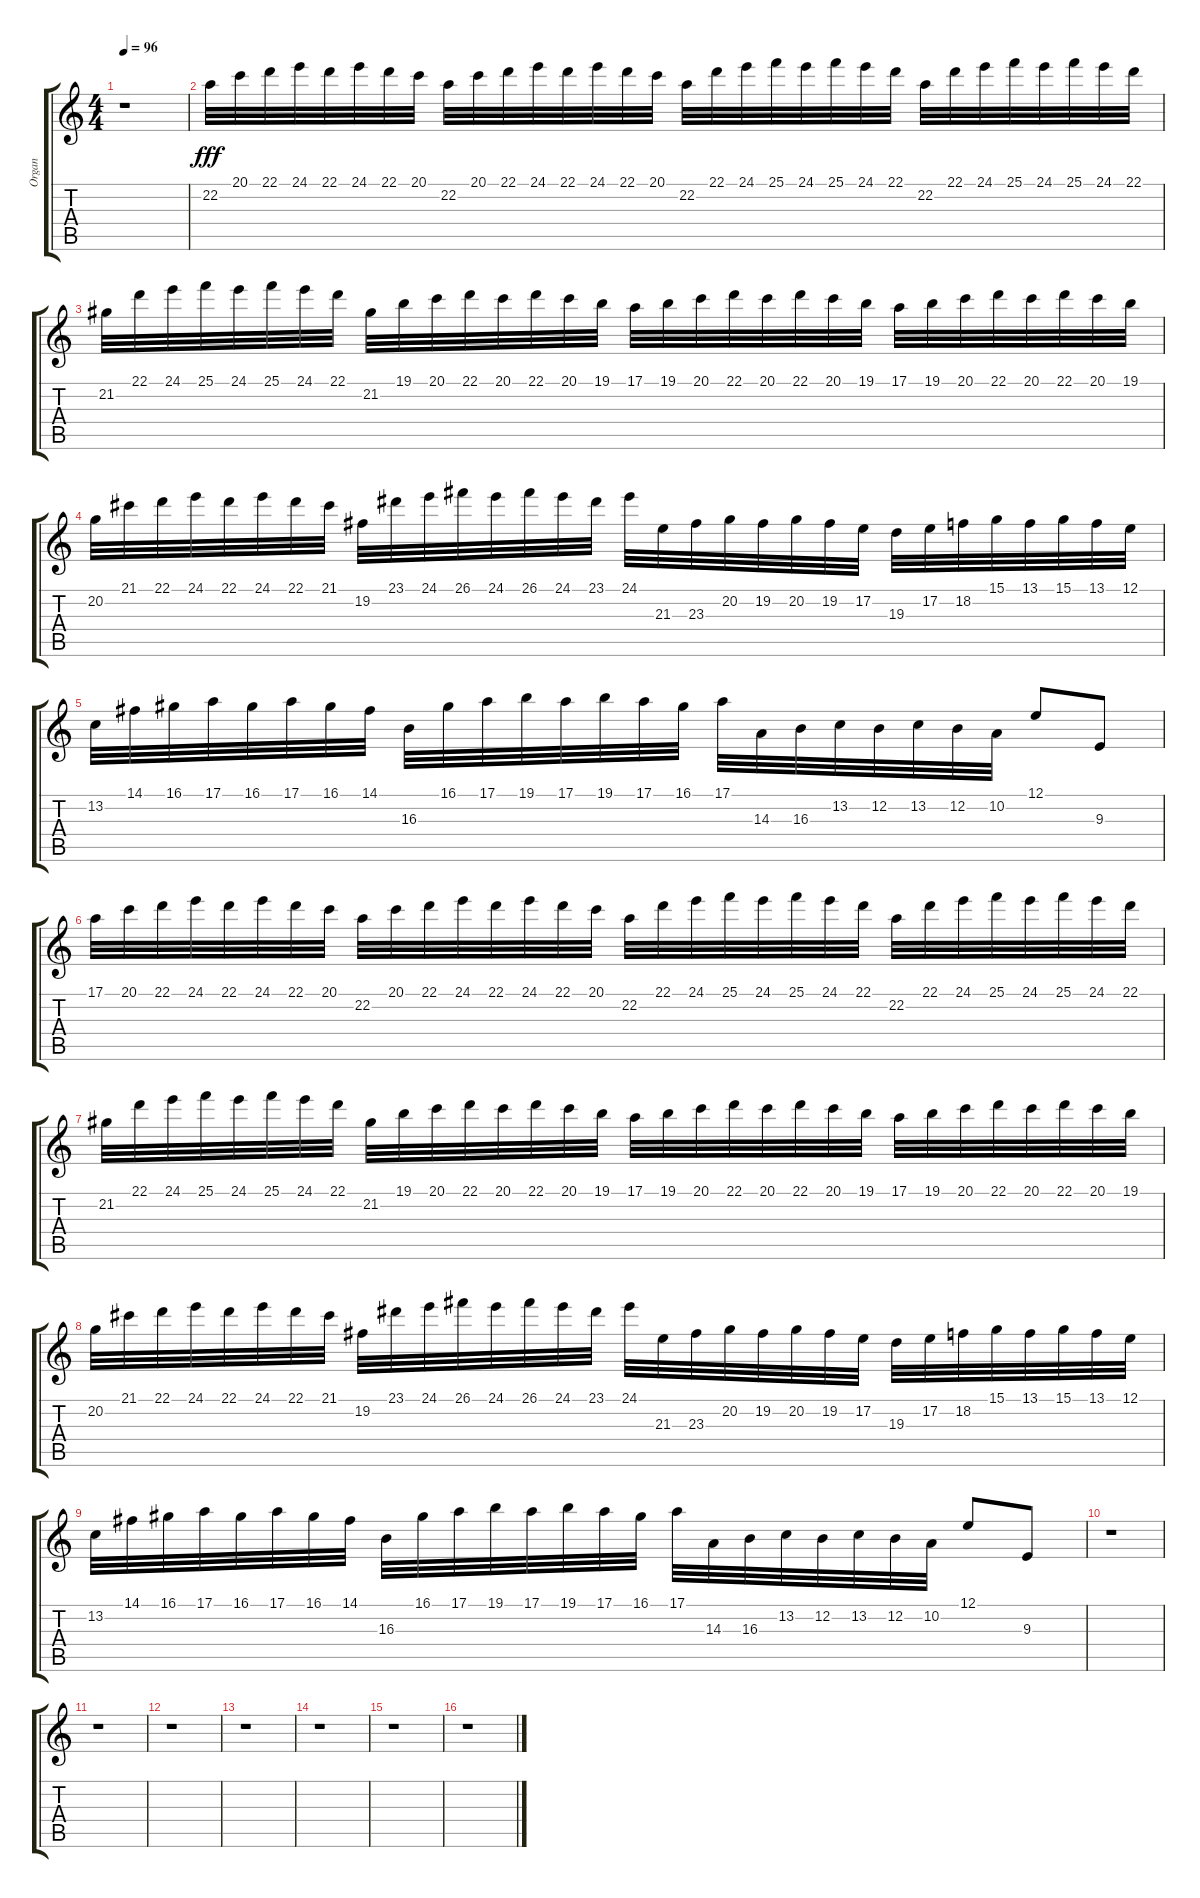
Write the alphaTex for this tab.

\track ("Organ" "Organ") {instrument churchorgan}
\staff {score tabs}
\tuning (E4 B3 G3 D3 A2 E2) {hide}
\ts (4 4)
\tempo 96
\clef g2
\ks c
r.1{dy fff} |
22.2.32 20.1.32 22.1.32 24.1.32 22.1.32 24.1.32 22.1.32 20.1.32 22.2.32 20.1.32 22.1.32 24.1.32 22.1.32 24.1.32 22.1.32 20.1.32 22.2.32 22.1.32 24.1.32 25.1.32 24.1.32 25.1.32 24.1.32 22.1.32 22.2.32 22.1.32 24.1.32 25.1.32 24.1.32 25.1.32 24.1.32 22.1.32 |
21.2.32 22.1.32 24.1.32 25.1.32 24.1.32 25.1.32 24.1.32 22.1.32 21.2.32 19.1.32 20.1.32 22.1.32 20.1.32 22.1.32 20.1.32 19.1.32 17.1.32 19.1.32 20.1.32 22.1.32 20.1.32 22.1.32 20.1.32 19.1.32 17.1.32 19.1.32 20.1.32 22.1.32 20.1.32 22.1.32 20.1.32 19.1.32 |
20.2.32 21.1.32 22.1.32 24.1.32 22.1.32 24.1.32 22.1.32 21.1.32 19.2.32 23.1.32 24.1.32 26.1.32 24.1.32 26.1.32 24.1.32 23.1.32 24.1.32 21.3.32 23.3.32 20.2.32 19.2.32 20.2.32 19.2.32 17.2.32 19.3.32 17.2.32 18.2.32 15.1.32 13.1.32 15.1.32 13.1.32 12.1.32 |
13.2.32 14.1.32 16.1.32 17.1.32 16.1.32 17.1.32 16.1.32 14.1.32 16.3.32 16.1.32 17.1.32 19.1.32 17.1.32 19.1.32 17.1.32 16.1.32 17.1.32 14.3.32 16.3.32 13.2.32 12.2.32 13.2.32 12.2.32 10.2.32 12.1.8 9.3.8 |
17.1.32 20.1.32 22.1.32 24.1.32 22.1.32 24.1.32 22.1.32 20.1.32 22.2.32 20.1.32 22.1.32 24.1.32 22.1.32 24.1.32 22.1.32 20.1.32 22.2.32 22.1.32 24.1.32 25.1.32 24.1.32 25.1.32 24.1.32 22.1.32 22.2.32 22.1.32 24.1.32 25.1.32 24.1.32 25.1.32 24.1.32 22.1.32 |
21.2.32 22.1.32 24.1.32 25.1.32 24.1.32 25.1.32 24.1.32 22.1.32 21.2.32 19.1.32 20.1.32 22.1.32 20.1.32 22.1.32 20.1.32 19.1.32 17.1.32 19.1.32 20.1.32 22.1.32 20.1.32 22.1.32 20.1.32 19.1.32 17.1.32 19.1.32 20.1.32 22.1.32 20.1.32 22.1.32 20.1.32 19.1.32 |
20.2.32 21.1.32 22.1.32 24.1.32 22.1.32 24.1.32 22.1.32 21.1.32 19.2.32 23.1.32 24.1.32 26.1.32 24.1.32 26.1.32 24.1.32 23.1.32 24.1.32 21.3.32 23.3.32 20.2.32 19.2.32 20.2.32 19.2.32 17.2.32 19.3.32 17.2.32 18.2.32 15.1.32 13.1.32 15.1.32 13.1.32 12.1.32 |
13.2.32 14.1.32 16.1.32 17.1.32 16.1.32 17.1.32 16.1.32 14.1.32 16.3.32 16.1.32 17.1.32 19.1.32 17.1.32 19.1.32 17.1.32 16.1.32 17.1.32 14.3.32 16.3.32 13.2.32 12.2.32 13.2.32 12.2.32 10.2.32 12.1.8 9.3.8 |
r.1 |
r.1 |
r.1 |
r.1 |
r.1 |
r.1 |
r.1
